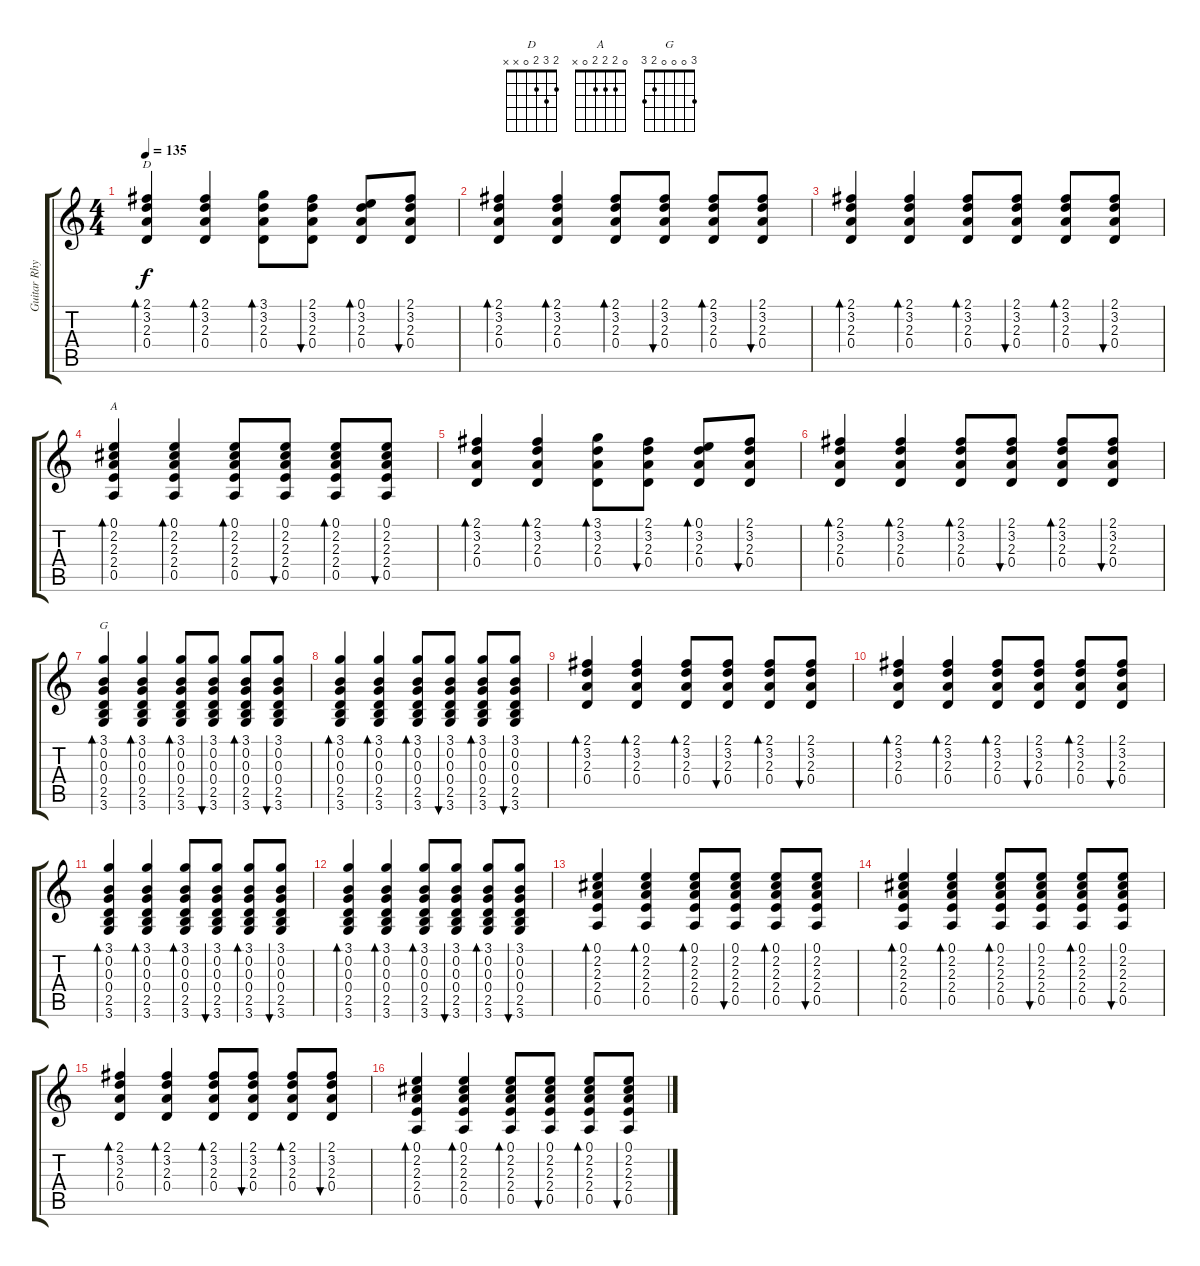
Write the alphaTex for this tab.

\track ("Guitar Rhythm" "Guitar Rhy") {instrument electricguitarclean}
\staff {score tabs}
\tuning (E4 B3 G3 D3 A2 E2) {hide}
\chord ("D" 2 3 2 0 x x)
\chord ("A" 0 2 2 2 0 x)
\chord ("G" 3 0 0 0 2 3)
\ts (4 4)
\tempo 135
\clef g2
\ks c
(2.1 3.2 2.3 0.4).4{bd 60 ch "D" dy f} (2.1 3.2 2.3 0.4).4{bd 60} (3.1 3.2 2.3 0.4).8{bd 60} (2.1 3.2 2.3 0.4).8{bu 60} (0.1 3.2 2.3 0.4).8{bd 60} (2.1 3.2 2.3 0.4).8{bu 60} |
(2.1 3.2 2.3 0.4).4{bd 60} (2.1 3.2 2.3 0.4).4{bd 60} (2.1 3.2 2.3 0.4).8{bd 60} (2.1 3.2 2.3 0.4).8{bu 60} (2.1 3.2 2.3 0.4).8{bd 60} (2.1 3.2 2.3 0.4).8{bu 60} |
(2.1 3.2 2.3 0.4).4{bd 60} (2.1 3.2 2.3 0.4).4{bd 60} (2.1 3.2 2.3 0.4).8{bd 60} (2.1 3.2 2.3 0.4).8{bu 60} (2.1 3.2 2.3 0.4).8{bd 60} (2.1 3.2 2.3 0.4).8{bu 60} |
(0.1 2.2 2.3 2.4 0.5).4{bd 60 ch "A"} (0.1 2.2 2.3 2.4 0.5).4{bd 60} (0.1 2.2 2.3 2.4 0.5).8{bd 60} (0.1 2.2 2.3 2.4 0.5).8{bu 60} (0.1 2.2 2.3 2.4 0.5).8{bd 60} (0.1 2.2 2.3 2.4 0.5).8{bu 60} |
(2.1 3.2 2.3 0.4).4{bd 60} (2.1 3.2 2.3 0.4).4{bd 60} (3.1 3.2 2.3 0.4).8{bd 60} (2.1 3.2 2.3 0.4).8{bu 60} (0.1 3.2 2.3 0.4).8{bd 60} (2.1 3.2 2.3 0.4).8{bu 60} |
(2.1 3.2 2.3 0.4).4{bd 60} (2.1 3.2 2.3 0.4).4{bd 60} (2.1 3.2 2.3 0.4).8{bd 60} (2.1 3.2 2.3 0.4).8{bu 60} (2.1 3.2 2.3 0.4).8{bd 60} (2.1 3.2 2.3 0.4).8{bu 60} |
(3.1 0.2 0.3 0.4 2.5 3.6).4{bd 60 ch "G"} (3.1 0.2 0.3 0.4 2.5 3.6).4{bd 60} (3.1 0.2 0.3 0.4 2.5 3.6).8{bd 60} (3.1 0.2 0.3 0.4 2.5 3.6).8{bu 60} (3.1 0.2 0.3 0.4 2.5 3.6).8{bd 60} (3.1 0.2 0.3 0.4 2.5 3.6).8{bu 60} |
(3.1 0.2 0.3 0.4 2.5 3.6).4{bd 60} (3.1 0.2 0.3 0.4 2.5 3.6).4{bd 60} (3.1 0.2 0.3 0.4 2.5 3.6).8{bd 60} (3.1 0.2 0.3 0.4 2.5 3.6).8{bu 60} (3.1 0.2 0.3 0.4 2.5 3.6).8{bd 60} (3.1 0.2 0.3 0.4 2.5 3.6).8{bu 60} |
(2.1 3.2 2.3 0.4).4{bd 60} (2.1 3.2 2.3 0.4).4{bd 60} (2.1 3.2 2.3 0.4).8{bd 60} (2.1 3.2 2.3 0.4).8{bu 60} (2.1 3.2 2.3 0.4).8{bd 60} (2.1 3.2 2.3 0.4).8{bu 60} |
(2.1 3.2 2.3 0.4).4{bd 60} (2.1 3.2 2.3 0.4).4{bd 60} (2.1 3.2 2.3 0.4).8{bd 60} (2.1 3.2 2.3 0.4).8{bu 60} (2.1 3.2 2.3 0.4).8{bd 60} (2.1 3.2 2.3 0.4).8{bu 60} |
(3.1 0.2 0.3 0.4 2.5 3.6).4{bd 60} (3.1 0.2 0.3 0.4 2.5 3.6).4{bd 60} (3.1 0.2 0.3 0.4 2.5 3.6).8{bd 60} (3.1 0.2 0.3 0.4 2.5 3.6).8{bu 60} (3.1 0.2 0.3 0.4 2.5 3.6).8{bd 60} (3.1 0.2 0.3 0.4 2.5 3.6).8{bu 60} |
(3.1 0.2 0.3 0.4 2.5 3.6).4{bd 60} (3.1 0.2 0.3 0.4 2.5 3.6).4{bd 60} (3.1 0.2 0.3 0.4 2.5 3.6).8{bd 60} (3.1 0.2 0.3 0.4 2.5 3.6).8{bu 60} (3.1 0.2 0.3 0.4 2.5 3.6).8{bd 60} (3.1 0.2 0.3 0.4 2.5 3.6).8{bu 60} |
(0.1 2.2 2.3 2.4 0.5).4{bd 60} (0.1 2.2 2.3 2.4 0.5).4{bd 60} (0.1 2.2 2.3 2.4 0.5).8{bd 60} (0.1 2.2 2.3 2.4 0.5).8{bu 60} (0.1 2.2 2.3 2.4 0.5).8{bd 60} (0.1 2.2 2.3 2.4 0.5).8{bu 60} |
(0.1 2.2 2.3 2.4 0.5).4{bd 60} (0.1 2.2 2.3 2.4 0.5).4{bd 60} (0.1 2.2 2.3 2.4 0.5).8{bd 60} (0.1 2.2 2.3 2.4 0.5).8{bu 60} (0.1 2.2 2.3 2.4 0.5).8{bd 60} (0.1 2.2 2.3 2.4 0.5).8{bu 60} |
(2.1 3.2 2.3 0.4).4{bd 60} (2.1 3.2 2.3 0.4).4{bd 60} (2.1 3.2 2.3 0.4).8{bd 60} (2.1 3.2 2.3 0.4).8{bu 60} (2.1 3.2 2.3 0.4).8{bd 60} (2.1 3.2 2.3 0.4).8{bu 60} |
(0.1 2.2 2.3 2.4 0.5).4{bd 60} (0.1 2.2 2.3 2.4 0.5).4{bd 60} (0.1 2.2 2.3 2.4 0.5).8{bd 60} (0.1 2.2 2.3 2.4 0.5).8{bu 60} (0.1 2.2 2.3 2.4 0.5).8{bd 60} (0.1 2.2 2.3 2.4 0.5).8{bu 60}
